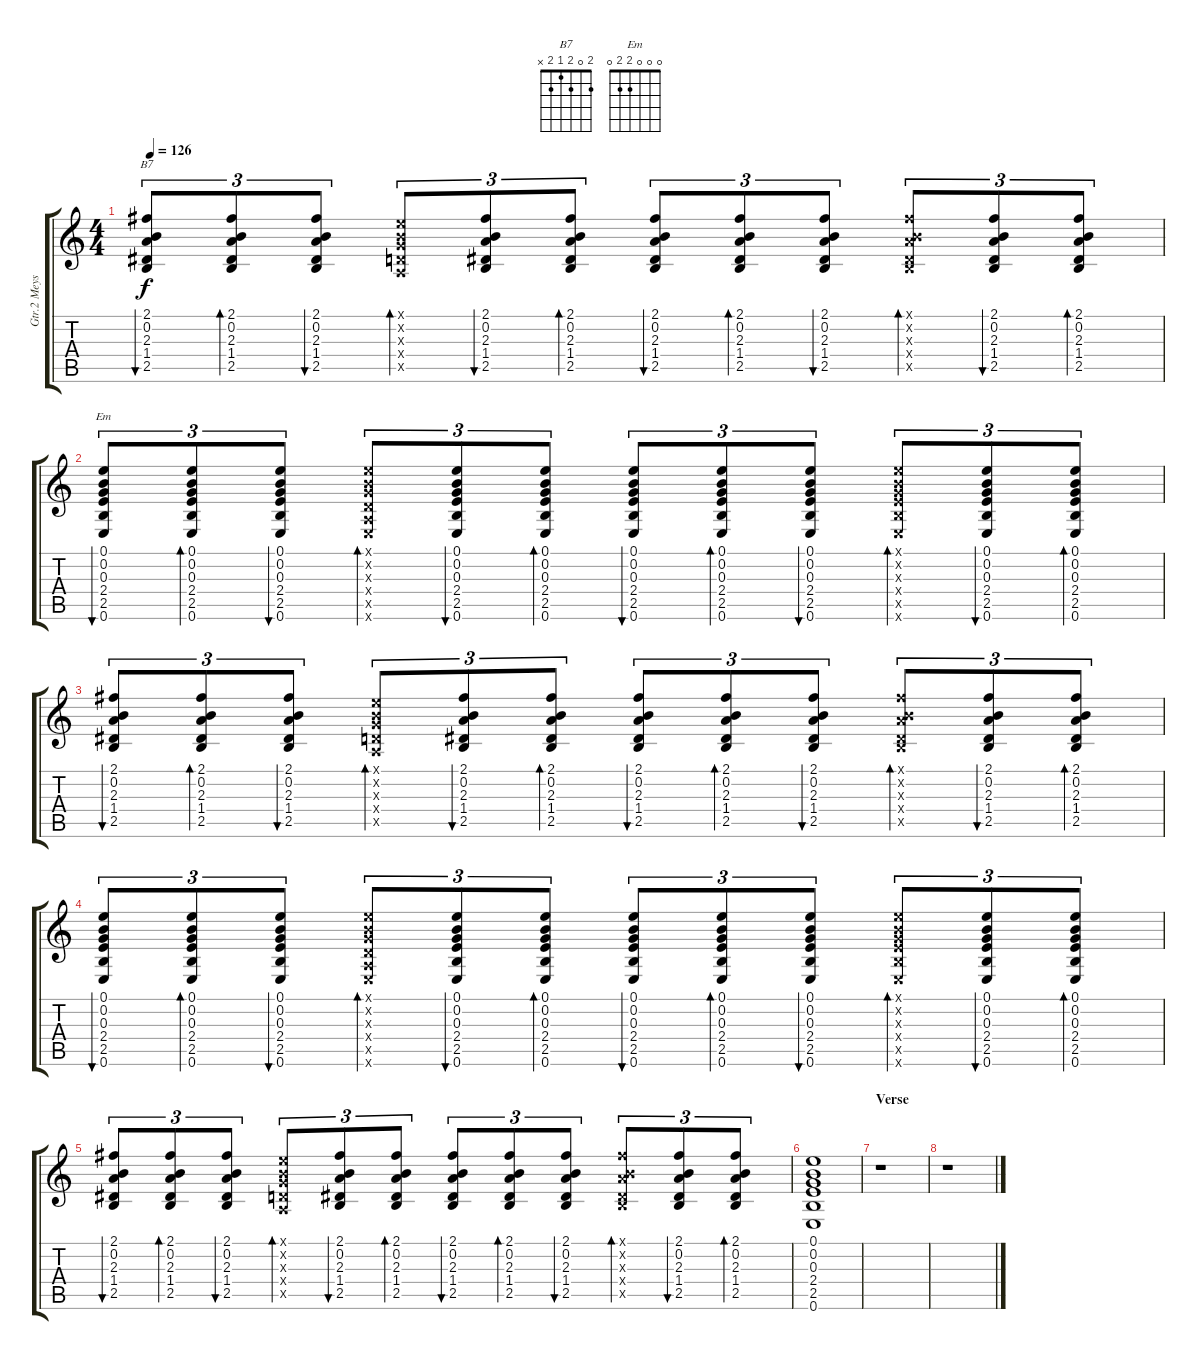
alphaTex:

\track ("Gtr.2 Meysam" "Gtr.2 Meys") {instrument acousticguitarnylon}
\staff {score tabs}
\tuning (E4 B3 G3 D3 A2 E2) {hide}
\chord ("B7" 2 0 2 1 2 x)
\chord ("Em" 0 0 0 2 2 0)
\ts (4 4)
\tempo 126
\clef g2
\ks c
(2.1 0.2 2.3 1.4 2.5).8{tu (3 2) bu 60 ch "B7" dy f} (2.1 0.2 2.3 1.4 2.5).8{tu (3 2) bd 60} (2.1 0.2 2.3 1.4 2.5).8{tu (3 2) bu 60} (0.1{x} 0.2{x} 0.3{x} 0.4{x} 0.5{x}).8{tu (3 2) bd 60} (2.1 0.2 2.3 1.4 2.5).8{tu (3 2) bu 60} (2.1 0.2 2.3 1.4 2.5).8{tu (3 2) bd 60} (2.1 0.2 2.3 1.4 2.5).8{tu (3 2) bu 60} (2.1 0.2 2.3 1.4 2.5).8{tu (3 2) bd 60} (2.1 0.2 2.3 1.4 2.5).8{tu (3 2) bu 60} (2.1{x} 0.2{x} 2.3{x} 1.4{x} 2.5{x}).8{tu (3 2) bd 60} (2.1 0.2 2.3 1.4 2.5).8{tu (3 2) bu 60} (2.1 0.2 2.3 1.4 2.5).8{tu (3 2) bd 60} |
(0.1 0.2 0.3 2.4 2.5 0.6).8{tu (3 2) bu 60 ch "Em"} (0.1 0.2 0.3 2.4 2.5 0.6).8{tu (3 2) bd 60} (0.1 0.2 0.3 2.4 2.5 0.6).8{tu (3 2) bu 60} (0.1{x} 0.2{x} 0.3{x} 0.4{x} 0.5{x} 0.6{x}).8{tu (3 2) bd 60} (0.1 0.2 0.3 2.4 2.5 0.6).8{tu (3 2) bu 60} (0.1 0.2 0.3 2.4 2.5 0.6).8{tu (3 2) bd 60} (0.1 0.2 0.3 2.4 2.5 0.6).8{tu (3 2) bu 60} (0.1 0.2 0.3 2.4 2.5 0.6).8{tu (3 2) bd 60} (0.1 0.2 0.3 2.4 2.5 0.6).8{tu (3 2) bu 60} (0.1{x} 0.2{x} 0.3{x} 2.4{x} 2.5{x} 0.6{x}).8{tu (3 2) bd 60} (0.1 0.2 0.3 2.4 2.5 0.6).8{tu (3 2) bu 60} (0.1 0.2 0.3 2.4 2.5 0.6).8{tu (3 2) bd 60} |
(2.1 0.2 2.3 1.4 2.5).8{tu (3 2) bu 60} (2.1 0.2 2.3 1.4 2.5).8{tu (3 2) bd 60} (2.1 0.2 2.3 1.4 2.5).8{tu (3 2) bu 60} (0.1{x} 0.2{x} 0.3{x} 0.4{x} 0.5{x}).8{tu (3 2) bd 60} (2.1 0.2 2.3 1.4 2.5).8{tu (3 2) bu 60} (2.1 0.2 2.3 1.4 2.5).8{tu (3 2) bd 60} (2.1 0.2 2.3 1.4 2.5).8{tu (3 2) bu 60} (2.1 0.2 2.3 1.4 2.5).8{tu (3 2) bd 60} (2.1 0.2 2.3 1.4 2.5).8{tu (3 2) bu 60} (2.1{x} 0.2{x} 2.3{x} 1.4{x} 2.5{x}).8{tu (3 2) bd 60} (2.1 0.2 2.3 1.4 2.5).8{tu (3 2) bu 60} (2.1 0.2 2.3 1.4 2.5).8{tu (3 2) bd 60} |
(0.1 0.2 0.3 2.4 2.5 0.6).8{tu (3 2) bu 60} (0.1 0.2 0.3 2.4 2.5 0.6).8{tu (3 2) bd 60} (0.1 0.2 0.3 2.4 2.5 0.6).8{tu (3 2) bu 60} (0.1{x} 0.2{x} 0.3{x} 0.4{x} 0.5{x} 0.6{x}).8{tu (3 2) bd 60} (0.1 0.2 0.3 2.4 2.5 0.6).8{tu (3 2) bu 60} (0.1 0.2 0.3 2.4 2.5 0.6).8{tu (3 2) bd 60} (0.1 0.2 0.3 2.4 2.5 0.6).8{tu (3 2) bu 60} (0.1 0.2 0.3 2.4 2.5 0.6).8{tu (3 2) bd 60} (0.1 0.2 0.3 2.4 2.5 0.6).8{tu (3 2) bu 60} (0.1{x} 0.2{x} 0.3{x} 2.4{x} 2.5{x} 0.6{x}).8{tu (3 2) bd 60} (0.1 0.2 0.3 2.4 2.5 0.6).8{tu (3 2) bu 60} (0.1 0.2 0.3 2.4 2.5 0.6).8{tu (3 2) bd 60} |
(2.1 0.2 2.3 1.4 2.5).8{tu (3 2) bu 60} (2.1 0.2 2.3 1.4 2.5).8{tu (3 2) bd 60} (2.1 0.2 2.3 1.4 2.5).8{tu (3 2) bu 60} (0.1{x} 0.2{x} 0.3{x} 0.4{x} 0.5{x}).8{tu (3 2) bd 60} (2.1 0.2 2.3 1.4 2.5).8{tu (3 2) bu 60} (2.1 0.2 2.3 1.4 2.5).8{tu (3 2) bd 60} (2.1 0.2 2.3 1.4 2.5).8{tu (3 2) bu 60} (2.1 0.2 2.3 1.4 2.5).8{tu (3 2) bd 60} (2.1 0.2 2.3 1.4 2.5).8{tu (3 2) bu 60} (2.1{x} 0.2{x} 2.3{x} 1.4{x} 2.5{x}).8{tu (3 2) bd 60} (2.1 0.2 2.3 1.4 2.5).8{tu (3 2) bu 60} (2.1 0.2 2.3 1.4 2.5).8{tu (3 2) bd 60} |
(0.1 0.2 0.3 2.4 2.5 0.6).1 |
\section ("" "Verse")
r.1 |
r.1
